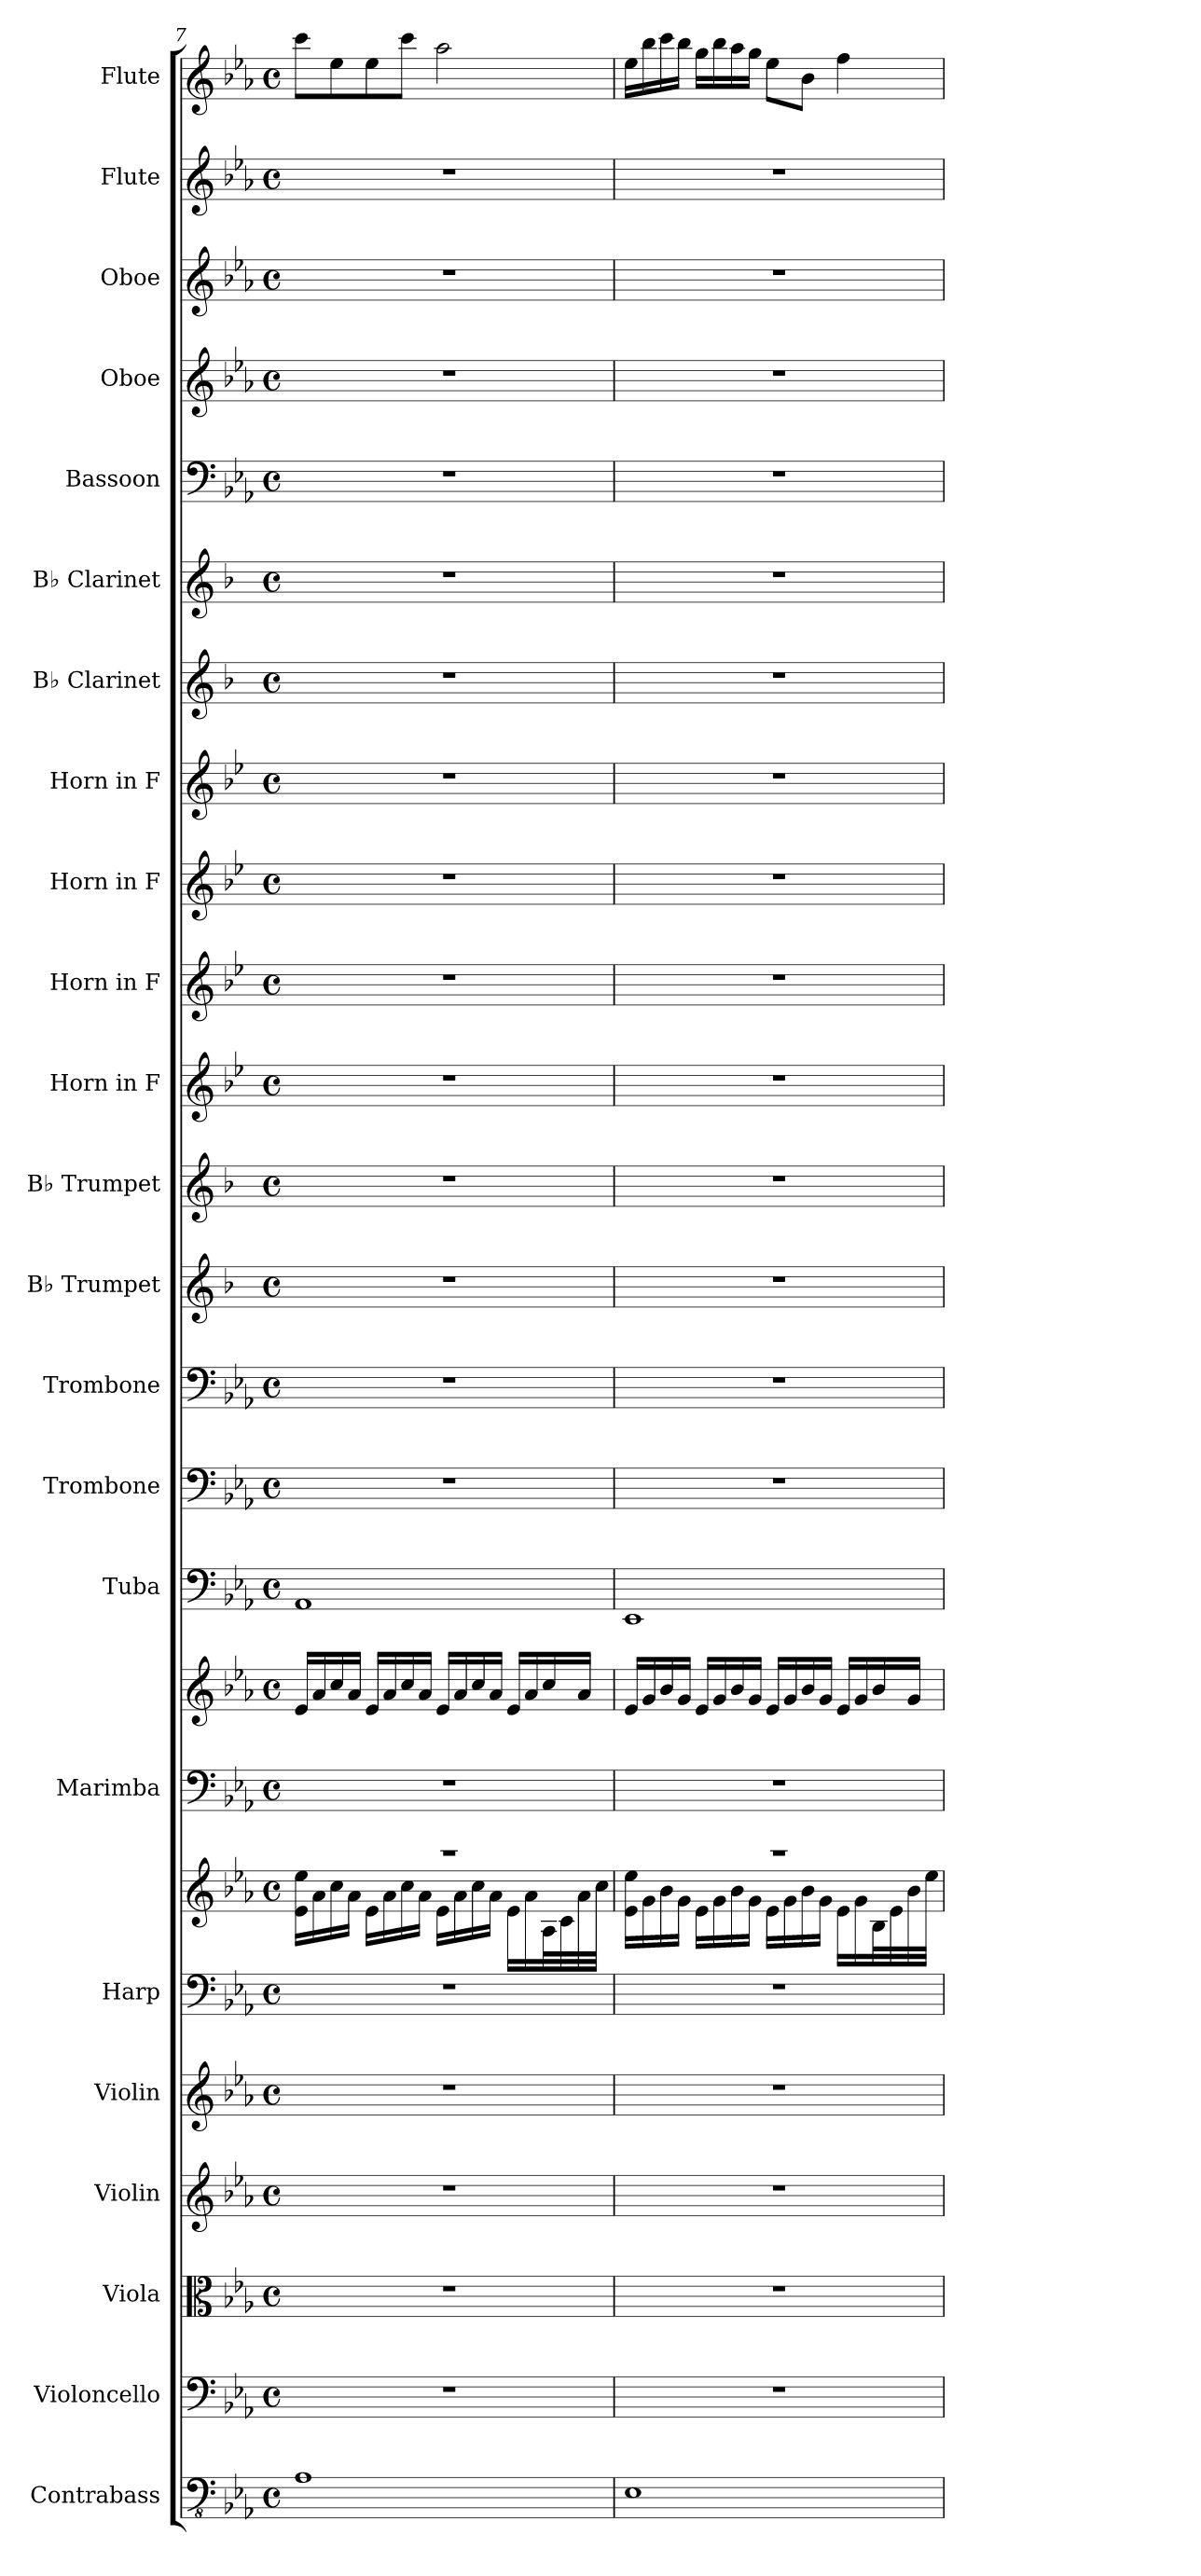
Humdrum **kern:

**kern	**kern	**kern	**kern	**kern	**kern	**kern	**kern	**kern	**kern	**kern	**kern	**kern	**kern	**kern	**kern	**kern	**kern	**kern	**kern	**kern	**kern	**kern	**kern	**kern
*part23	*part22	*part21	*part20	*part19	*part18	*part18	*part17	*part17	*part16	*part15	*part14	*part13	*part12	*part11	*part10	*part9	*part8	*part7	*part6	*part5	*part4	*part3	*part2	*part1
*staff25	*staff24	*staff23	*staff22	*staff21	*staff20	*staff19	*staff18	*staff17	*staff16	*staff15	*staff14	*staff13	*staff12	*staff11	*staff10	*staff9	*staff8	*staff7	*staff6	*staff5	*staff4	*staff3	*staff2	*staff1
*I"Contrabass	*I"Violoncello	*I"Viola	*I"Violin	*I"Violin	*I"Harp	*	*I"Marimba	*	*I"Tuba	*I"Trombone	*I"Trombone	*I"B♭ Trumpet	*I"B♭ Trumpet	*I"Horn in F	*I"Horn in F	*I"Horn in F	*I"Horn in F	*I"B♭ Clarinet	*I"B♭ Clarinet	*I"Bassoon	*I"Oboe	*I"Oboe	*I"Flute	*I"Flute
*I'Cb.	*I'Vlc.	*I'Vla.	*I'Vln.	*I'Vln.	*I'Hrp.	*	*I'Mrm.	*	*I'Tba.	*I'Trb.	*I'Trb.	*I'B♭ Tpt.	*I'B♭ Tpt.	*	*	*	*	*I'B♭ Cl.	*I'B♭ Cl.	*I'Bsn.	*I'Ob.	*I'Ob.	*I'Fl.	*I'Fl.
*clefFv4	*clefF4	*clefC3	*clefG2	*clefG2	*clefF4	*clefG2	*clefF4	*clefG2	*clefF4	*clefF4	*clefF4	*clefG2	*clefG2	*clefG2	*clefG2	*clefG2	*clefG2	*clefG2	*clefG2	*clefF4	*clefG2	*clefG2	*clefG2	*clefG2
*	*	*	*	*	*	*	*	*	*	*	*	*ITrd1c2	*ITrd1c2	*ITrd4c7	*ITrd4c7	*ITrd4c7	*ITrd4c7	*ITrd1c2	*ITrd1c2	*	*	*	*	*
*k[b-e-a-]	*k[b-e-a-]	*k[b-e-a-]	*k[b-e-a-]	*k[b-e-a-]	*k[b-e-a-]	*k[b-e-a-]	*k[b-e-a-]	*k[b-e-a-]	*k[b-e-a-]	*k[b-e-a-]	*k[b-e-a-]	*k[b-e-a-]	*k[b-e-a-]	*k[b-e-a-]	*k[b-e-a-]	*k[b-e-a-]	*k[b-e-a-]	*k[b-e-a-]	*k[b-e-a-]	*k[b-e-a-]	*k[b-e-a-]	*k[b-e-a-]	*k[b-e-a-]	*k[b-e-a-]
*M4/4	*M4/4	*M4/4	*M4/4	*M4/4	*M4/4	*M4/4	*M4/4	*M4/4	*M4/4	*M4/4	*M4/4	*M4/4	*M4/4	*M4/4	*M4/4	*M4/4	*M4/4	*M4/4	*M4/4	*M4/4	*M4/4	*M4/4	*M4/4	*M4/4
*met(c)	*met(c)	*met(c)	*met(c)	*met(c)	*met(c)	*met(c)	*met(c)	*met(c)	*met(c)	*met(c)	*met(c)	*met(c)	*met(c)	*met(c)	*met(c)	*met(c)	*met(c)	*met(c)	*met(c)	*met(c)	*met(c)	*met(c)	*met(c)	*met(c)
=7	=7	=7	=7	=7	=7	=7	=7	=7	=7	=7	=7	=7	=7	=7	=7	=7	=7	=7	=7	=7	=7	=7	=7	=7
*	*	*	*	*	*	*^	*	*	*	*	*	*	*	*	*	*	*	*	*	*	*	*	*	*
1AA-	1r	1r	1r	1r	1r	1r	16e-\ 16ee-\LL	1r	16e-/LL	1AA-	1r	1r	1r	1r	1r	1r	1r	1r	1r	1r	1r	1r	1r	1r	8ccc\L
.	.	.	.	.	.	.	16a-\	.	16a-/	.	.	.	.	.	.	.	.	.	.	.	.	.	.	.	.
.	.	.	.	.	.	.	16cc\	.	16cc/	.	.	.	.	.	.	.	.	.	.	.	.	.	.	.	8ee-\
.	.	.	.	.	.	.	16a-\JJ	.	16a-/JJ	.	.	.	.	.	.	.	.	.	.	.	.	.	.	.	.
.	.	.	.	.	.	.	16e-\LL	.	16e-/LL	.	.	.	.	.	.	.	.	.	.	.	.	.	.	.	8ee-\
.	.	.	.	.	.	.	16a-\	.	16a-/	.	.	.	.	.	.	.	.	.	.	.	.	.	.	.	.
.	.	.	.	.	.	.	16cc\	.	16cc/	.	.	.	.	.	.	.	.	.	.	.	.	.	.	.	8ccc\J
.	.	.	.	.	.	.	16a-\JJ	.	16a-/JJ	.	.	.	.	.	.	.	.	.	.	.	.	.	.	.	.
.	.	.	.	.	.	.	16e-\LL	.	16e-/LL	.	.	.	.	.	.	.	.	.	.	.	.	.	.	.	2aa-\
.	.	.	.	.	.	.	16a-\	.	16a-/	.	.	.	.	.	.	.	.	.	.	.	.	.	.	.	.
.	.	.	.	.	.	.	16cc\	.	16cc/	.	.	.	.	.	.	.	.	.	.	.	.	.	.	.	.
.	.	.	.	.	.	.	16a-\JJ	.	16a-/JJ	.	.	.	.	.	.	.	.	.	.	.	.	.	.	.	.
.	.	.	.	.	.	.	16e-\LL	.	16e-/LL	.	.	.	.	.	.	.	.	.	.	.	.	.	.	.	.
.	.	.	.	.	.	.	16a-\	.	16a-/	.	.	.	.	.	.	.	.	.	.	.	.	.	.	.	.
.	.	.	.	.	.	.	32A-\L	.	16cc/	.	.	.	.	.	.	.	.	.	.	.	.	.	.	.	.
.	.	.	.	.	.	.	32c\	.	.	.	.	.	.	.	.	.	.	.	.	.	.	.	.	.	.
.	.	.	.	.	.	.	32a-\	.	16a-/JJ	.	.	.	.	.	.	.	.	.	.	.	.	.	.	.	.
.	.	.	.	.	.	.	32cc\JJJ	.	.	.	.	.	.	.	.	.	.	.	.	.	.	.	.	.	.
!!LO:PB:g=z
=8	=8	=8	=8	=8	=8	=8	=8	=8	=8	=8	=8	=8	=8	=8	=8	=8	=8	=8	=8	=8	=8	=8	=8	=8	=8
1EE-	1r	1r	1r	1r	1r	1r	16e-\ 16ee-\LL	1r	16e-/LL	1EE-	1r	1r	1r	1r	1r	1r	1r	1r	1r	1r	1r	1r	1r	1r	16ee-\LL
.	.	.	.	.	.	.	16g\	.	16g/	.	.	.	.	.	.	.	.	.	.	.	.	.	.	.	16bb-\
.	.	.	.	.	.	.	16b-\	.	16b-/	.	.	.	.	.	.	.	.	.	.	.	.	.	.	.	16ccc\
.	.	.	.	.	.	.	16g\JJ	.	16g/JJ	.	.	.	.	.	.	.	.	.	.	.	.	.	.	.	16bb-\JJ
.	.	.	.	.	.	.	16e-\LL	.	16e-/LL	.	.	.	.	.	.	.	.	.	.	.	.	.	.	.	16gg\LL
.	.	.	.	.	.	.	16g\	.	16g/	.	.	.	.	.	.	.	.	.	.	.	.	.	.	.	16bb-\
.	.	.	.	.	.	.	16b-\	.	16b-/	.	.	.	.	.	.	.	.	.	.	.	.	.	.	.	16aa-\
.	.	.	.	.	.	.	16g\JJ	.	16g/JJ	.	.	.	.	.	.	.	.	.	.	.	.	.	.	.	16gg\JJ
.	.	.	.	.	.	.	16e-\LL	.	16e-/LL	.	.	.	.	.	.	.	.	.	.	.	.	.	.	.	8ee-\L
.	.	.	.	.	.	.	16g\	.	16g/	.	.	.	.	.	.	.	.	.	.	.	.	.	.	.	.
.	.	.	.	.	.	.	16b-\	.	16b-/	.	.	.	.	.	.	.	.	.	.	.	.	.	.	.	8b-\J
.	.	.	.	.	.	.	16g\JJ	.	16g/JJ	.	.	.	.	.	.	.	.	.	.	.	.	.	.	.	.
.	.	.	.	.	.	.	16e-\LL	.	16e-/LL	.	.	.	.	.	.	.	.	.	.	.	.	.	.	.	4ff\
.	.	.	.	.	.	.	16g\	.	16g/	.	.	.	.	.	.	.	.	.	.	.	.	.	.	.	.
.	.	.	.	.	.	.	32B-\L	.	16b-/	.	.	.	.	.	.	.	.	.	.	.	.	.	.	.	.
.	.	.	.	.	.	.	32e-\	.	.	.	.	.	.	.	.	.	.	.	.	.	.	.	.	.	.
.	.	.	.	.	.	.	32b-\	.	16g/JJ	.	.	.	.	.	.	.	.	.	.	.	.	.	.	.	.
.	.	.	.	.	.	.	32ee-\JJJ	.	.	.	.	.	.	.	.	.	.	.	.	.	.	.	.	.	.
*	*	*	*	*	*	*v	*v	*	*	*	*	*	*	*	*	*	*	*	*	*	*	*	*	*	*
=	=	=	=	=	=	=	=	=	=	=	=	=	=	=	=	=	=	=	=	=	=	=	=	=
*-	*-	*-	*-	*-	*-	*-	*-	*-	*-	*-	*-	*-	*-	*-	*-	*-	*-	*-	*-	*-	*-	*-	*-	*-
